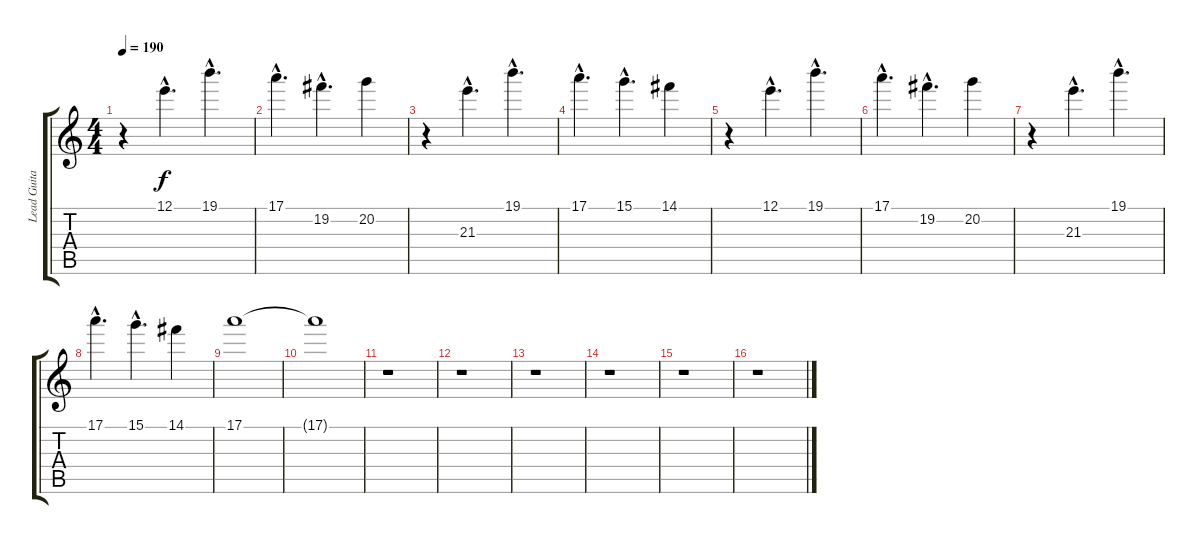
\track ("Lead Guitar" "Lead Guita") {instrument overdrivenguitar}
\staff {score tabs}
\tuning (E4 B3 G3 D3 A2 E2) {hide}
\ts (4 4)
\tempo 190
\clef g2
\ks c
r.4{dy f} 12.1{hac}.4{d} 19.1{hac}.4{d} |
17.1{hac}.4{d} 19.2{hac}.4{d} 20.2.4 |
r.4 21.3{hac}.4{d} 19.1{hac}.4{d} |
17.1{hac}.4{d} 15.1{hac}.4{d} 14.1.4 |
r.4 12.1{hac}.4{d} 19.1{hac}.4{d} |
17.1{hac}.4{d} 19.2{hac}.4{d} 20.2.4 |
r.4 21.3{hac}.4{d} 19.1{hac}.4{d} |
17.1{hac}.4{d} 15.1{hac}.4{d} 14.1.4 |
17.1.1 |
17.1{t}.1 |
r.1 |
r.1 |
r.1 |
r.1 |
r.1 |
r.1
